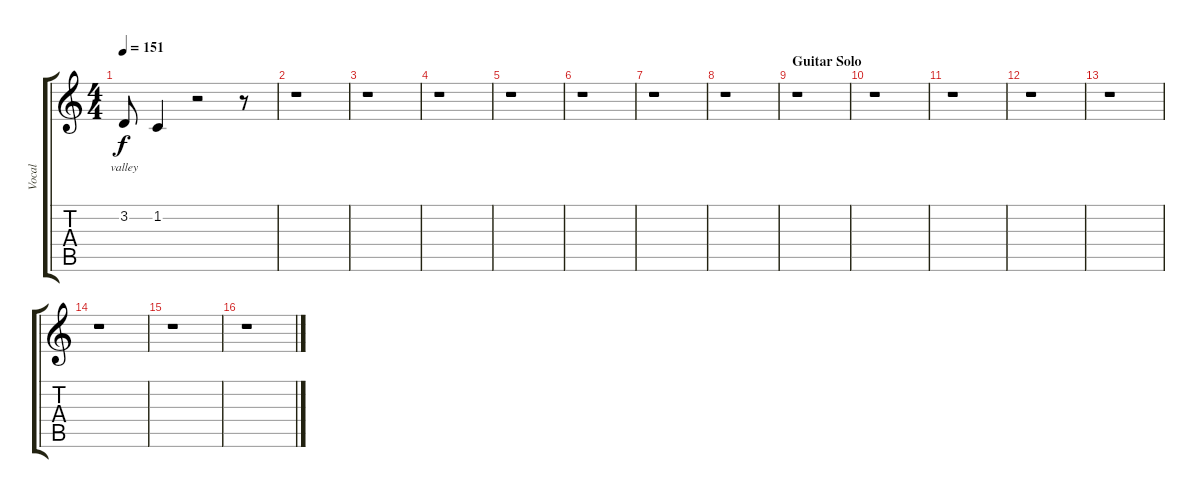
\track ("Vocal" "Vocal") {instrument cello}
\staff {score tabs}
\tuning (E4 B3 G3 D3 A2 E2) {hide}
\ts (4 4)
\tempo 151
\clef g2
\ks c
3.2{t}.8{lyrics (0 "") lyrics (1 "valley") lyrics (2 "") lyrics (3 "") lyrics (4 "") dy f} 1.2.4{lyrics (0 "") lyrics (1 "") lyrics (2 "") lyrics (3 "") lyrics (4 "")} r.2 r.8 |
r.1 |
r.1 |
r.1 |
r.1 |
r.1 |
r.1 |
r.1 |
\section ("" "Guitar Solo")
r.1 |
r.1 |
r.1 |
r.1 |
r.1 |
r.1 |
r.1 |
r.1
